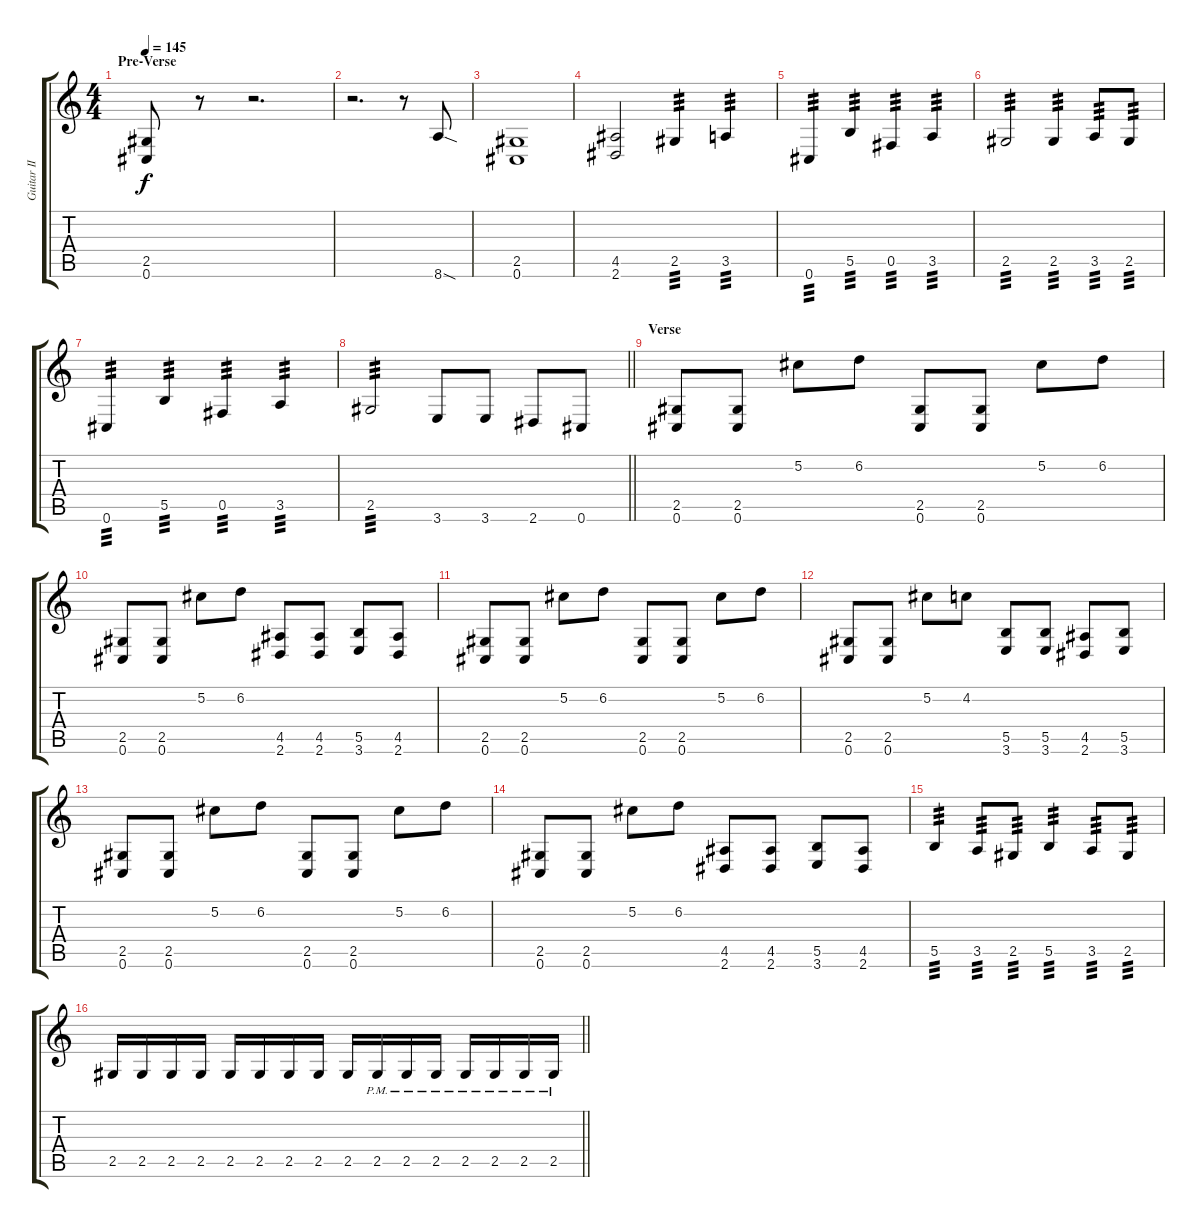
\track ("Guitar II" "Guitar II") {instrument distortionguitar}
\staff {score tabs}
\tuning (Db4 Ab3 E3 B2 Gb2 Db2) {hide}
\ts (4 4)
\section ("" "Pre-Verse")
\tempo 145
\clef g2
\ks c
(2.5 0.6).8{dy f} r.8 r.2{d} |
r.2{d} r.8 8.6{sod}.8 |
(2.5 0.6).1 |
(4.5 2.6).2 2.5.4{tp 3} 3.5.4{tp 3} |
0.6.4{tp 3} 5.5.4{tp 3} 0.5.4{tp 3} 3.5.4{tp 3} |
2.5.2{tp 3} 2.5.4{tp 3} 3.5.8{tp 3} 2.5.8{tp 3} |
0.6.4{tp 3} 5.5.4{tp 3} 0.5.4{tp 3} 3.5.4{tp 3} |
\barLineRight lightlight
2.5.2{tp 3} 3.6.8 3.6.8 2.6.8 0.6.8 |
\section ("" "Verse")
(2.5 0.6).8 (2.5 0.6).8 5.2.8 6.2.8 (2.5 0.6).8 (2.5 0.6).8 5.2.8 6.2.8 |
(2.5 0.6).8 (2.5 0.6).8 5.2.8 6.2.8 (4.5 2.6).8 (4.5 2.6).8 (5.5 3.6).8 (4.5 2.6).8 |
(2.5 0.6).8 (2.5 0.6).8 5.2.8 6.2.8 (2.5 0.6).8 (2.5 0.6).8 5.2.8 6.2.8 |
(2.5 0.6).8 (2.5 0.6).8 5.2.8 4.2.8 (5.5 3.6).8 (5.5 3.6).8 (4.5 2.6).8 (5.5 3.6).8 |
(2.5 0.6).8 (2.5 0.6).8 5.2.8 6.2.8 (2.5 0.6).8 (2.5 0.6).8 5.2.8 6.2.8 |
(2.5 0.6).8 (2.5 0.6).8 5.2.8 6.2.8 (4.5 2.6).8 (4.5 2.6).8 (5.5 3.6).8 (4.5 2.6).8 |
5.5.4{tp 3} 3.5.8{tp 3} 2.5.8{tp 3} 5.5.4{tp 3} 3.5.8{tp 3} 2.5.8{tp 3} |
\barLineRight lightlight
2.5.16 2.5.16 2.5.16 2.5.16 2.5.16 2.5.16 2.5.16 2.5.16 2.5.16 2.5{pm}.16 2.5{pm}.16 2.5{pm}.16 2.5{pm}.16 2.5{pm}.16 2.5{pm}.16 2.5{pm}.16
